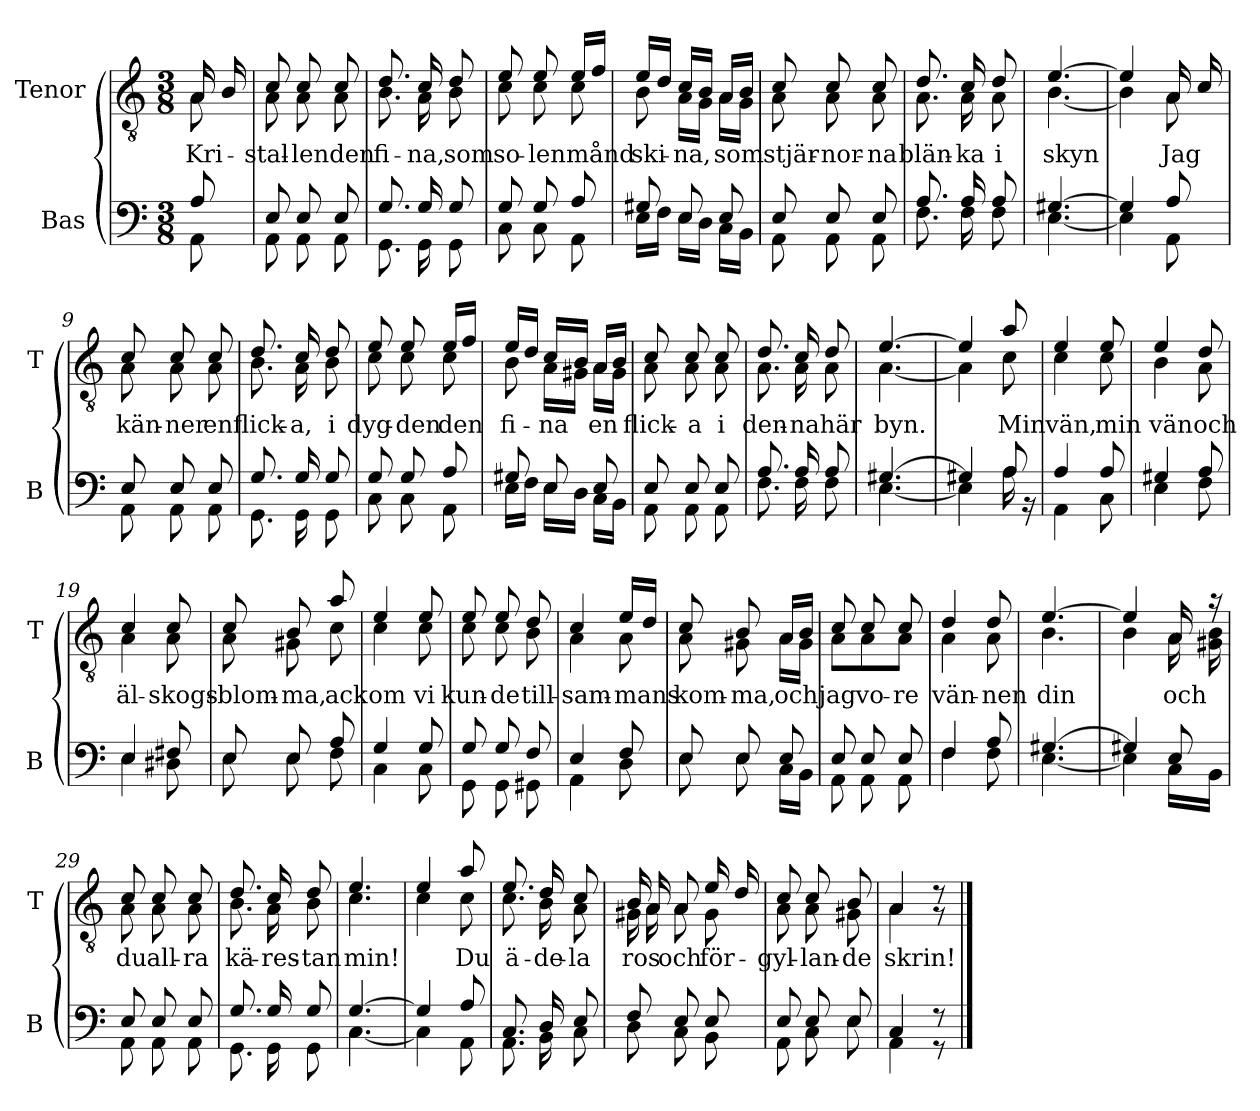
**kern	**dynam	**kern	**text	**dynam
*part2	*part2	*part1	*part1	*part1
*staff2	*staff2	*staff1	*staff1	*staff1
*I"Bas	*	*I"Tenor	*	*
*I'B	*	*I'T	*	*
*clefF4	*	*clefGv2	*	*
*k[]	*	*k[]	*	*
*M3/8	*	*M3/8	*	*
*MM60	*	*MM60	*	*
=	=	=	=	=
*^	*	*	*	*
!	!	!LO:DY:b	!	!LO:LY:b	!
*	*	*	*^	*	*
!	!	!LO:DY:n=1:b	!	!	!	!LO:DY:b
!	!	!	!	!	!	!LO:DY:n=1:b
8A/	8AA\	mf mf	16A/	8A\	Kri-	mf mf
.	.	.	16B/	.	.	.
=1	=1	=1	=1	=1	=1	=1
!	!	!	!	!	!LO:LY:b	!
8E/	8AA\	.	8c/	8A\	stal-	.
!	!	!	!	!	!LO:LY:b	!
8E/	8AA\	.	8c/	8A\	-len	.
!	!	!	!	!	!LO:LY:b	!
8E/	8AA\	.	8c/	8A\	den	.
=2	=2	=2	=2	=2	=2	=2
!	!	!	!	!	!LO:LY:b	!
8.G/	8.GG\	.	8.d/	8.B\	fi-	.
!	!	!	!	!	!LO:LY:b	!
16G/	16GG\	.	16c/	16A\	-na,	.
!	!	!	!	!	!LO:LY:b	!
8G/	8GG\	.	8d/	8B\	som	.
=3	=3	=3	=3	=3	=3	=3
!	!	!	!	!	!LO:LY:b	!
8G/	8C\	.	8e/	8c\	so-	.
!	!	!	!	!	!LO:LY:b	!
8G/	8C\	.	8e/	8c\	-len	.
!	!	!	!	!	!LO:LY:b	!
8A/	8AA\	.	16e/LL	8c\	månd	.
.	.	.	16f/JJ	.	.	.
=4	=4	=4	=4	=4	=4	=4
!	!	!	!	!	!LO:LY:b	!
8G#X/	16E\LL	.	16e/LL	8B\	ski-	.
.	16F\JJ	.	16d/JJ	.	.	.
!	!	!	!	!	!LO:LY:b	!
8E/	16E\LL	.	16c/LL	16A\LL	na,	.
.	16D\JJ	.	16B/JJ	16G\JJ	.	.
!	!	!	!	!	!LO:LY:b	!
8E/	16C\LL	.	16A/LL	16A\LL	som	.
.	16BB\JJ	.	16B/JJ	16G\JJ	.	.
=5	=5	=5	=5	=5	=5	=5
!	!	!	!	!	!LO:LY:b	!
8E/	8AA\	.	8c/	8A\	stjär-	.
!	!	!	!	!	!LO:LY:b	!
8E/	8AA\	.	8c/	8A\	-nor-	.
!	!	!	!	!	!LO:LY:b	!
8E/	8AA\	.	8c/	8A\	-na	.
=6	=6	=6	=6	=6	=6	=6
!	!	!	!	!	!LO:LY:b	!
8.A/	8.F\	.	8.d/	8.A\	blän-	.
!	!	!	!	!	!LO:LY:b	!
16A/	16F\	.	16c/	16A\	-ka	.
!	!	!	!	!	!LO:LY:b	!
8A/	8F\	.	8d/	8A\	i	.
!!LO:LB:g=z	!!
=7	=7	=7	=7	=7	=7	=7
!	!	!	!	!	!LO:LY:b	!
[4.G#X/	[4.E\	.	[4.e/	[4.B\	skyn	.
=8	=8	=8	=8	=8	=8	=8
4G#/]	4E\]	.	4e/]	4B\]	.	.
!	!	!	!	!	!LO:LY:b	!
8A/	8AA\	.	16A/	8A\	Jag	.
.	.	.	16c/	.	.	.
=9	=9	=9	=9	=9	=9	=9
!	!	!	!	!	!LO:LY:b	!
8E/	8AA\	.	8c/	8A\	kän-	.
!	!	!	!	!	!LO:LY:b	!
8E/	8AA\	.	8c/	8A\	-ner	.
!	!	!	!	!	!LO:LY:b	!
8E/	8AA\	.	8c/	8A\	en	.
=10	=10	=10	=10	=10	=10	=10
!	!	!	!	!	!LO:LY:b	!
8.G/	8.GG\	.	8.d/	8.B\	flick-	.
!	!	!	!	!	!LO:LY:b	!
16G/	16GG\	.	16c/	16A\	-a,	.
!	!	!	!	!	!LO:LY:b	!
8G/	8GG\	.	8d/	8B\	i	.
=11	=11	=11	=11	=11	=11	=11
!	!	!	!	!	!LO:LY:b	!
8G/	8C\	.	8e/	8c\	dyg-	.
!	!	!	!	!	!LO:LY:b	!
8G/	8C\	.	8e/	8c\	-den	.
!	!	!	!	!	!LO:LY:b	!
8A/	8AA\	.	16e/LL	8c\	den	.
.	.	.	16f/JJ	.	.	.
=12	=12	=12	=12	=12	=12	=12
!	!	!	!	!	!LO:LY:b	!
8G#X/	16E\LL	.	16e/LL	8B\	-fi-	.
.	16F\JJ	.	16d/JJ	.	.	.
!	!	!	!	!	!LO:LY:b	!
8E/	16E\LL	.	16c/LL	16A\LL	na	.
.	16D\JJ	.	16B/JJ	16G#X\JJ	.	.
!	!	!	!	!	!LO:LY:b	!
8E/	16C\LL	.	16A/LL	16A\LL	en	.
.	16BB\JJ	.	16B/JJ	16G#\JJ	.	.
=13	=13	=13	=13	=13	=13	=13
!	!	!	!	!	!LO:LY:b	!
8E/	8AA\	.	8c/	8A\	flick-	.
!	!	!	!	!	!LO:LY:b	!
8E/	8AA\	.	8c/	8A\	-a	.
!	!	!	!	!	!LO:LY:b	!
8E/	8AA\	.	8c/	8A\	i	.
=14	=14	=14	=14	=14	=14	=14
!	!	!	!	!	!LO:LY:b	!
8.A/	8.F\	.	8.d/	8.A\	den-	.
!	!	!	!	!	!LO:LY:b	!
16A/	16F\	.	16c/	16A\	-na	.
!	!	!	!	!	!LO:LY:b	!
8A/	8F\	.	8d/	8A\	här	.
!!LO:LB:g=z	!!
=15	=15	=15	=15	=15	=15	=15
!	!	!	!	!	!LO:LY:b	!
[4.G#X/	[4.E\	.	[4.e/	[4.A\	byn.	.
=16	=16	=16	=16	=16	=16	=16
4G#X/]	4E\]	.	4e/]	4A\]	.	.
!	!	!	!	!	!LO:LY:b	!
8A/	16A\	.	8a/	8c\	Min	.
.	16r	.	.	.	.	.
=17	=17	=17	=17	=17	=17	=17
!	!	!	!	!	!LO:LY:b	!
4A/	4AA\	.	4e/	4c\	vän,	.
!	!	!	!	!	!LO:LY:b	!
8A/	8C\	.	8e/	8c\	min	.
=18	=18	=18	=18	=18	=18	=18
!	!	!	!	!	!LO:LY:b	!
4G#X/	4E\	.	4e/	4B\	vän	.
!	!	!	!	!	!LO:LY:b	!
8A/	8F\	.	8d/	8A\	och	.
=19	=19	=19	=19	=19	=19	=19
!	!	!	!	!	!LO:LY:b	!
4E/	4E\	.	4c/	4A\	äl-	.
!	!	!	!	!	!LO:LY:b	!
8F#X/	8D#X\	.	8c/	8A\	-skogs-	.
=20	=20	=20	=20	=20	=20	=20
!	!	!	!	!	!LO:LY:b	!
8E/	8E\	.	8c/	8A\	-blom-	.
!	!	!	!	!	!LO:LY:b	!
8E/	8E\	.	8B/	8G#X\	-ma,	.
!	!	!	!	!	!LO:LY:b	!
8A/	8F\	.	8a/	8c\	ack	.
=21	=21	=21	=21	=21	=21	=21
!	!	!	!	!	!LO:LY:b	!
4G/	4C\	.	4e/	4c\	om	.
!	!	!	!	!	!LO:LY:b	!
8G/	8C\	.	8e/	8c\	vi	.
=22	=22	=22	=22	=22	=22	=22
!	!	!	!	!	!LO:LY:b	!
8G/	8GG\	.	8e/	8c\	kun-	.
!	!	!	!	!	!LO:LY:b	!
8G/	8GG\	.	8e/	8c\	-de	.
!	!	!	!	!	!LO:LY:b	!
8F/	8GG#X\	.	8d/	8B\	till-	.
=23	=23	=23	=23	=23	=23	=23
!	!	!	!	!	!LO:LY:b	!
4E/	4AA\	.	4c/	4A\	-sam-	.
!	!	!	!	!	!LO:LY:b	!
8F/	8D\	.	16e/LL	8A\	-mans	.
.	.	.	16d/JJ	.	.	.
!!LO:LB:g=z	!!
=24	=24	=24	=24	=24	=24	=24
!	!	!	!	!	!LO:LY:b	!
8E/	8E\	.	8c/	8A\	kom-	.
!	!	!	!	!	!LO:LY:b	!
8E/	8E\	.	8B/	8G#X\	-ma,	.
!	!	!	!	!	!LO:LY:b	!
8E/	16C\LL	.	16A/LL	16A\LL	och	.
.	16BB\JJ	.	16B/JJ	16G#\JJ	.	.
=25	=25	=25	=25	=25	=25	=25
!	!	!	!	!	!LO:LY:b	!
8E/	8AA\	.	8c/	8A\L	jag	.
!	!	!	!	!	!LO:LY:b	!
8E/	8AA\	.	8c/	8A\	vo-	.
!	!	!	!	!	!LO:LY:b	!
8E/	8AA\	.	8c/	8A\J	-re	.
=26	=26	=26	=26	=26	=26	=26
!	!	!	!	!	!LO:LY:b	!
4F/	4F\	.	4d/	4A\	vän-	.
!	!	!	!	!	!LO:LY:b	!
8A/	8F\	.	8d/	8A\	-nen	.
=27	=27	=27	=27	=27	=27	=27
!	!	!	!	!	!LO:LY:b	!
[4.G#X/	[4.E\	.	[4.e/	4.B\	din	.
=28	=28	=28	=28	=28	=28	=28
4G#X/]	4E\]	.	4e/]	4B\	.	.
!	!	!	!	!	!LO:LY:b	!
8E/	16C\LL	.	16A/	16A\	och	.
.	16BB\JJ	.	16r	16G#X\ 16B\	.	.
=29	=29	=29	=29	=29	=29	=29
!	!	!	!	!	!LO:LY:b	!
8E/	8AA\	.	8c/	8A\	du	.
!	!	!	!	!	!LO:LY:b	!
8E/	8AA\	.	8c/	8A\	all-	.
!	!	!	!	!	!LO:LY:b	!
8E/	8AA\	.	8c/	8A\	-ra	.
=30	=30	=30	=30	=30	=30	=30
!	!	!	!	!	!LO:LY:b	!
8.G/	8.GG\	.	8.d/	8.B\	kä-	.
!	!	!	!	!	!LO:LY:b	!
16G/	16GG\	.	16c/	16A\	-res-	.
!	!	!	!	!	!LO:LY:b	!
8G/	8GG\	.	8d/	8B\	-tan	.
=31	=31	=31	=31	=31	=31	=31
!	!	!	!	!	!LO:LY:b	!
[4.G/	[4.C\	.	4.e/	4.c\	min!	.
=32	=32	=32	=32	=32	=32	=32
4G/]	4C\]	.	4e/	4c\	.	.
!	!	!	!	!	!LO:LY:b	!
8A/	8AA\	.	8a/	8c\	Du	.
!!LO:LB:g=z	!!
=33	=33	=33	=33	=33	=33	=33
!	!	!	!	!	!LO:LY:b	!
8.C/	8.AA\	.	8.e/	8.c\	ä-	.
!	!	!	!	!	!LO:LY:b	!
16D/	16BB\	.	16d/	16B\	-de-	.
!	!	!	!	!	!LO:LY:b	!
8E/	8C\	.	8c/	8A\	-la	.
=34	=34	=34	=34	=34	=34	=34
!	!	!	!	!	!LO:LY:b	!
8F/	8D\	.	16B/	16G#X\	ros	.
.	.	.	16A/	16A\	.	.
!	!	!	!	!	!LO:LY:b	!
8E/	8C\	.	8A/	8A\	och	.
!	!	!	!	!	!LO:LY:b	!
8E/	8BB\	.	16e/	8G#\	för-	.
.	.	.	16d/	.	.	.
=35	=35	=35	=35	=35	=35	=35
!	!	!	!	!	!LO:LY:b	!
8E/	8AA\	.	8c/	8A\	gyl-	.
!	!	!	!	!	!LO:LY:b	!
8E/	8C\	.	8c/	8A\	-lan-	.
!	!	!	!	!	!LO:LY:b	!
8E/	8E\	.	8B/	8G#X\	-de	.
=36	=36	=36	=36	=36	=36	=36
!	!	!	!	!	!LO:LY:b	!
4C/	4AA\	.	4A/	4A\	skrin!	.
8r	8r	.	8r	8r	.	.
*v	*v	*	*	*	*	*
*	*	*v	*v	*	*
==	==	==	==	==
*-	*-	*-	*-	*-
